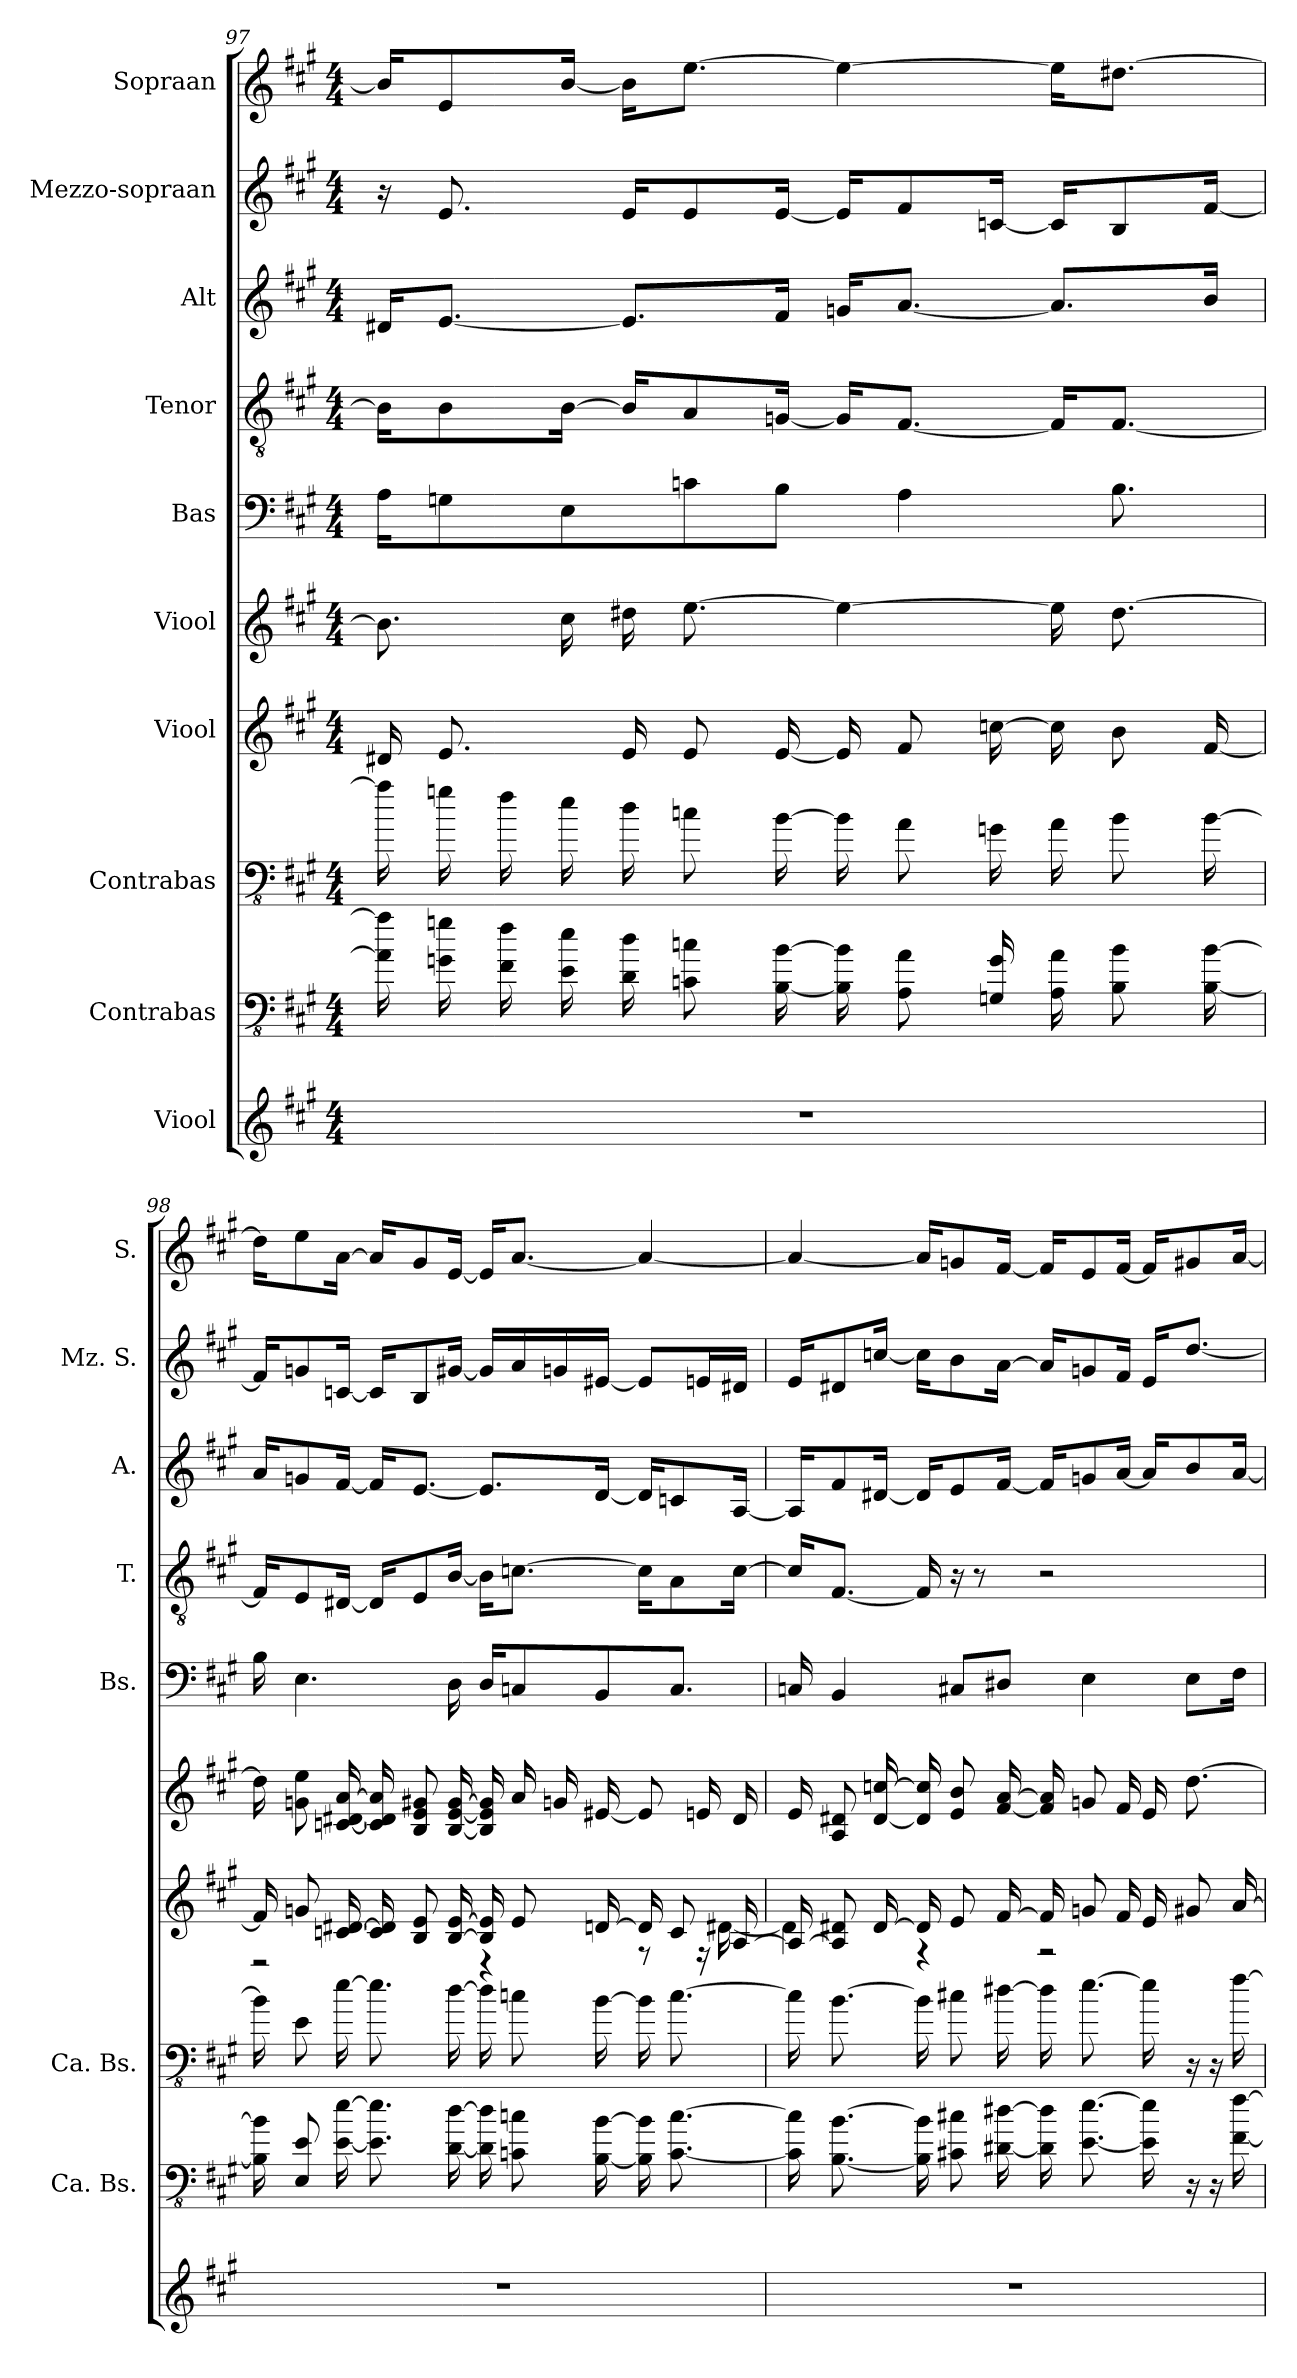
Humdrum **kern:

**kern	**kern	**kern	**kern	**kern	**kern	**kern	**kern	**kern	**kern
*part10	*part9	*part8	*part7	*part6	*part5	*part4	*part3	*part2	*part1
*staff10	*staff9	*staff8	*staff7	*staff6	*staff5	*staff4	*staff3	*staff2	*staff1
*I"Viool	*I"Contrabas	*I"Contrabas	*I"Viool	*I"Viool	*I"Bas	*I"Tenor	*I"Alt	*I"Mezzo-sopraan	*I"Sopraan
*	*I'Ca. Bs.	*I'Ca. Bs.	*	*	*I'Bs.	*I'T.	*I'A.	*I'Mz. S.	*I'S.
!!LO:PB:g=z
*clefG2	*clefFv4	*clefFv4	*clefG2	*clefG2	*clefF4	*clefGv2	*clefG2	*clefG2	*clefG2
*	*ITrd7c12	*ITrd7c12	*	*	*	*	*	*	*
*k[f#c#g#]	*k[f#c#g#]	*k[f#c#g#]	*k[f#c#g#]	*k[f#c#g#]	*k[f#c#g#]	*k[f#c#g#]	*k[f#c#g#]	*k[f#c#g#]	*k[f#c#g#]
*M4/4	*M4/4	*M4/4	*M4/4	*M4/4	*M4/4	*M4/4	*M4/4	*M4/4	*M4/4
=97	=97	=97	=97	=97	=97	=97	=97	=97	=97
1r	16AA\] 16A\]	16A\]	16d#X/	8.b\]	16A\KL	16B\KL]	16d#X/KL	16r	16b/KL]
.	16GGn\ 16Gn\	16Gn\	8.e/	.	8Gn\	8B\	[8.e/J	8.e/	8e/
.	16FF#\ 16F#\	16F#\	.	.	.	.	.	.	.
.	16EE\ 16E\	16E\	.	16cc#\	8E\	[16B\Jk	.	.	[16b/Jk
.	16DD\ 16D\	16D\	16e/	16dd#X\	.	16B/KL]	8.e/L]	16e/KL	16b\KL]
.	8CCn\ 8Cn\	8Cn\	8e/	[8.ee\	8cn\	8A/	.	8e/	[8.ee\J
.	[16BBB\ [16BB\	[16BB\	[16e/	.	8B\J	[16Gn/Jk	16f#/Jk	[16e/Jk	.
.	16BBB\] 16BB\]	16BB\]	16e/]	4ee\_	.	16G/KL]	16gn/KL	16e/KL]	4ee\_
.	8AAA\ 8AA\	8AA\	8f#/	.	4A\	[8.F#/J	[8.a/J	8f#/	.
.	16GGGn/ 16GG/	16GGn\	[16ccn\	.	.	.	.	[16cn/Jk	.
.	16AAA\ 16AA\	16AA\	16cc\]	16ee\]	.	16F#/KL]	8.a/L]	16c/KL]	16ee\KL]
.	8BBB\ 8BB\	8BB\	8b\	[8.dd#\	8.B\	[8.F#/J	.	8B/	[8.dd#X\J
.	[16BBB\ [16BB\	[16BB\	[16f#/	.	.	.	16b/Jk	[16f#/Jk	.
=98	=98	=98	=98	=98	=98	=98	=98	=98	=98
*	*	*	*^	*	*	*	*	*	*
1r	16BBB\] 16BB\]	16BB\]	16f#/]	2r	16dd#\]	16B\	16F#/KL]	16a/KL	16f#/KL]	16dd#\KL]
.	8EEE/ 8EE/	8EE\	8gn/	.	8gn\ 8ee\	4.E\	8E/	8gn/	8gn/	8ee\
.	[16EE\ [16E\	[16E\	[16cn/ [16d#X/	.	[16cn/ [16d#X/ [16a/	.	[16D#X/Jk	[16f#/Jk	[16cn/Jk	[16a\Jk
.	8.EE\] 8.E\]	8.E\]	16c/] 16d#/]	.	16c/] 16d#/] 16a/]	.	16D#/KL]	16f#/KL]	16c/KL]	16a/KL]
.	.	.	8B/ 8e/	.	8B/ 8e/ 8g#X/	.	8E/	[8.e/J	8B/	8g#/
.	[16DD\ [16D\	[16D\	[16B/ [16e/	.	[16B/ [16e/ [16g#/	16D\	[16B/Jk	.	[16g#X/Jk	[16e/Jk
.	16DD\] 16D\]	16D\]	16B/] 16e/]	4r	16B/] 16e/] 16g#/]	16D/KL	16B\KL]	8.e/L]	16g#/LL]	16e/KL]
.	8CCn\ 8Cn\	8Cn\	8e/	.	16a/	8Cn/	[8.cn\J	.	16a/	[8.a/J
.	.	.	.	.	16gn/	.	.	.	16gn/	.
.	[16BBB\ [16BB\	[16BB\	[16dn/	.	[16e#X/	8BB/	.	[16d/Jk	[16e#X/JJ	.
.	16BBB\] 16BB\]	16BB\]	16d/]	8r	8e#/]	.	16c\KL]	16d/KL]	8e#/L]	4a/_
.	[8.CC\ [8.C\	[8.C\	8c/	.	.	8.C/J	8A\	8cn/	.	.
.	.	.	.	16r	16en/	.	.	.	16en/L	.
.	.	.	[16A/	[16d#X\	16d#/	.	[16c\Jk	[16A/Jk	16d#X/JJ	.
!!LO:LB:g=z
=99	=99	=99	=99	=99	=99	=99	=99	=99	=99	=99
1r	16CC\] 16C\]	16C\]	16A/_	4d#\]	16e/	16Cn/	16c/KL]	16A/KL]	16e/KL	4a/_
.	[8.BBB\ [8.BB\	[8.BB\	8A/] 8d#X/	.	8A/ 8d#X/	4BB/	[8.F#/J	8f#/	8d#X/	.
.	.	.	[16d#/	.	[16d#/ [16ccn/	.	.	[16d#X/Jk	[16ccn/Jk	.
.	16BBB\] 16BB\]	16BB\]	16d#/]	4r	16d#/] 16cc/]	.	16F#/]	16d#/KL]	16cc\KL]	16a/KL]
.	8CC#X\ 8C#X\	8C#X\	8e/	.	8e/ 8b/	8C#X/L	16r	8e/	8b\	8gn/
.	.	.	.	.	.	.	8r	.	.	.
.	[16DD#X\ [16D#X\	[16D#X\	[16f#/	.	[16f#/ [16a/	8D#X/J	.	[16f#/Jk	[16a\Jk	[16f#/Jk
.	16DD#\] 16D#\]	16D#\]	16f#/]	2r	16f#/] 16a/]	.	2r	16f#/KL]	16a/KL]	16f#/KL]
.	[8.EE\ [8.E\	[8.E\	8gn/	.	8gn/	4E\	.	8gn/	8gn/	8e/
.	.	.	16f#/	.	16f#/	.	.	[16a/Jk	16f#/Jk	[16f#/Jk
.	16EE\] 16E\]	16E\]	16e/	.	16e/	.	.	16a/KL]	16e/KL	16f#/KL]
.	16r	16r	8g#X/	.	[8.dd\	8E\L	.	8b/	[8.dd/J	8g#X/
.	16r	16r	.	.	.	.	.	.	.	.
.	[16FF#\ [16F#\	[16F#\	[16a/	.	.	16F#\Jk	.	[16a/Jk	.	[16a/Jk
*	*	*	*v	*v	*	*	*	*	*	*
=	=	=	=	=	=	=	=	=	=
*-	*-	*-	*-	*-	*-	*-	*-	*-	*-
